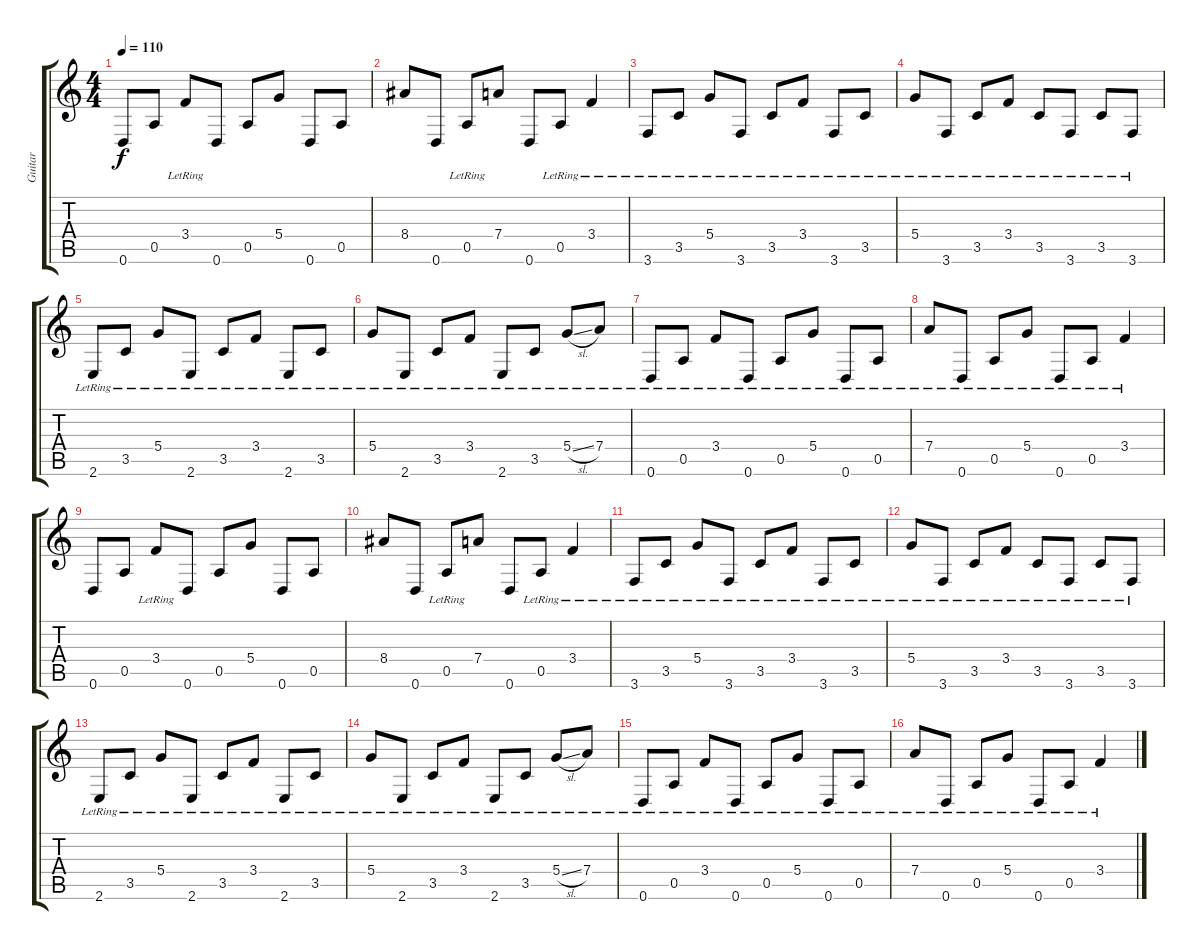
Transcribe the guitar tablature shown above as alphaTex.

\track ("Guitar" "Guitar") {instrument acousticguitarsteel}
\staff {score tabs}
\tuning (E4 B3 G3 D3 A2 D2) {hide}
\ts (4 4)
\tempo 110
\clef g2
\ks c
0.6.8{dy f} 0.5.8 3.4{lr}.8 0.6.8 0.5.8 5.4.8 0.6.8 0.5.8 |
8.4.8 0.6.8 0.5{lr}.8 7.4.8 0.6.8 0.5{lr}.8 3.4{lr}.4 |
3.6{lr}.8 3.5{lr}.8 5.4{lr}.8 3.6{lr}.8 3.5{lr}.8 3.4{lr}.8 3.6{lr}.8 3.5{lr}.8 |
5.4{lr}.8 3.6{lr}.8 3.5{lr}.8 3.4{lr}.8 3.5{lr}.8 3.6{lr}.8 3.5{lr}.8 3.6{lr}.8 |
2.6{lr}.8 3.5{lr}.8 5.4{lr}.8 2.6{lr}.8 3.5{lr}.8 3.4{lr}.8 2.6{lr}.8 3.5{lr}.8 |
5.4{lr}.8 2.6{lr}.8 3.5{lr}.8 3.4{lr}.8 2.6{lr}.8 3.5{lr}.8 5.4{sl lr}.8 7.4{lr}.8 |
0.6{lr}.8 0.5{lr}.8 3.4{lr}.8 0.6{lr}.8 0.5{lr}.8 5.4{lr}.8 0.6{lr}.8 0.5{lr}.8 |
7.4{lr}.8 0.6{lr}.8 0.5{lr}.8 5.4{lr}.8 0.6{lr}.8 0.5{lr}.8 3.4{lr}.4 |
0.6.8 0.5.8 3.4{lr}.8 0.6.8 0.5.8 5.4.8 0.6.8 0.5.8 |
8.4.8 0.6.8 0.5{lr}.8 7.4.8 0.6.8 0.5{lr}.8 3.4{lr}.4 |
3.6{lr}.8 3.5{lr}.8 5.4{lr}.8 3.6{lr}.8 3.5{lr}.8 3.4{lr}.8 3.6{lr}.8 3.5{lr}.8 |
5.4{lr}.8 3.6{lr}.8 3.5{lr}.8 3.4{lr}.8 3.5{lr}.8 3.6{lr}.8 3.5{lr}.8 3.6{lr}.8 |
2.6{lr}.8 3.5{lr}.8 5.4{lr}.8 2.6{lr}.8 3.5{lr}.8 3.4{lr}.8 2.6{lr}.8 3.5{lr}.8 |
5.4{lr}.8 2.6{lr}.8 3.5{lr}.8 3.4{lr}.8 2.6{lr}.8 3.5{lr}.8 5.4{sl lr}.8 7.4{lr}.8 |
0.6{lr}.8 0.5{lr}.8 3.4{lr}.8 0.6{lr}.8 0.5{lr}.8 5.4{lr}.8 0.6{lr}.8 0.5{lr}.8 |
7.4{lr}.8 0.6{lr}.8 0.5{lr}.8 5.4{lr}.8 0.6{lr}.8 0.5{lr}.8 3.4{lr}.4
